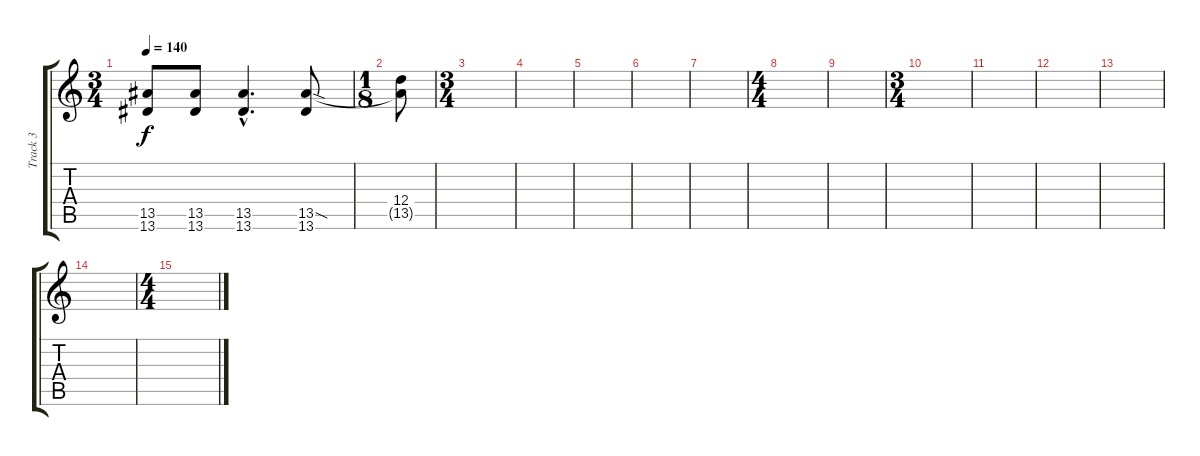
\track ("Track 3" "Track 3") {instrument distortionguitar}
\staff {score tabs}
\tuning (E4 B3 G3 D3 A2 D2) {hide}
\ts (3 4)
\tempo 140
\clef g2
\ks c
(13.5 13.6).8{dy f} (13.5 13.6).8 (13.5{hac} 13.6{hac}).4{d} (13.5{sod} 13.6).8 |
\ts (1 8)
(12.4{t} 13.5{t}).8 |
\ts (3 4)
|
|
|
|
|
\ts (4 4)
|
|
\ts (3 4)
|
|
|
|
|
\ts (4 4)
